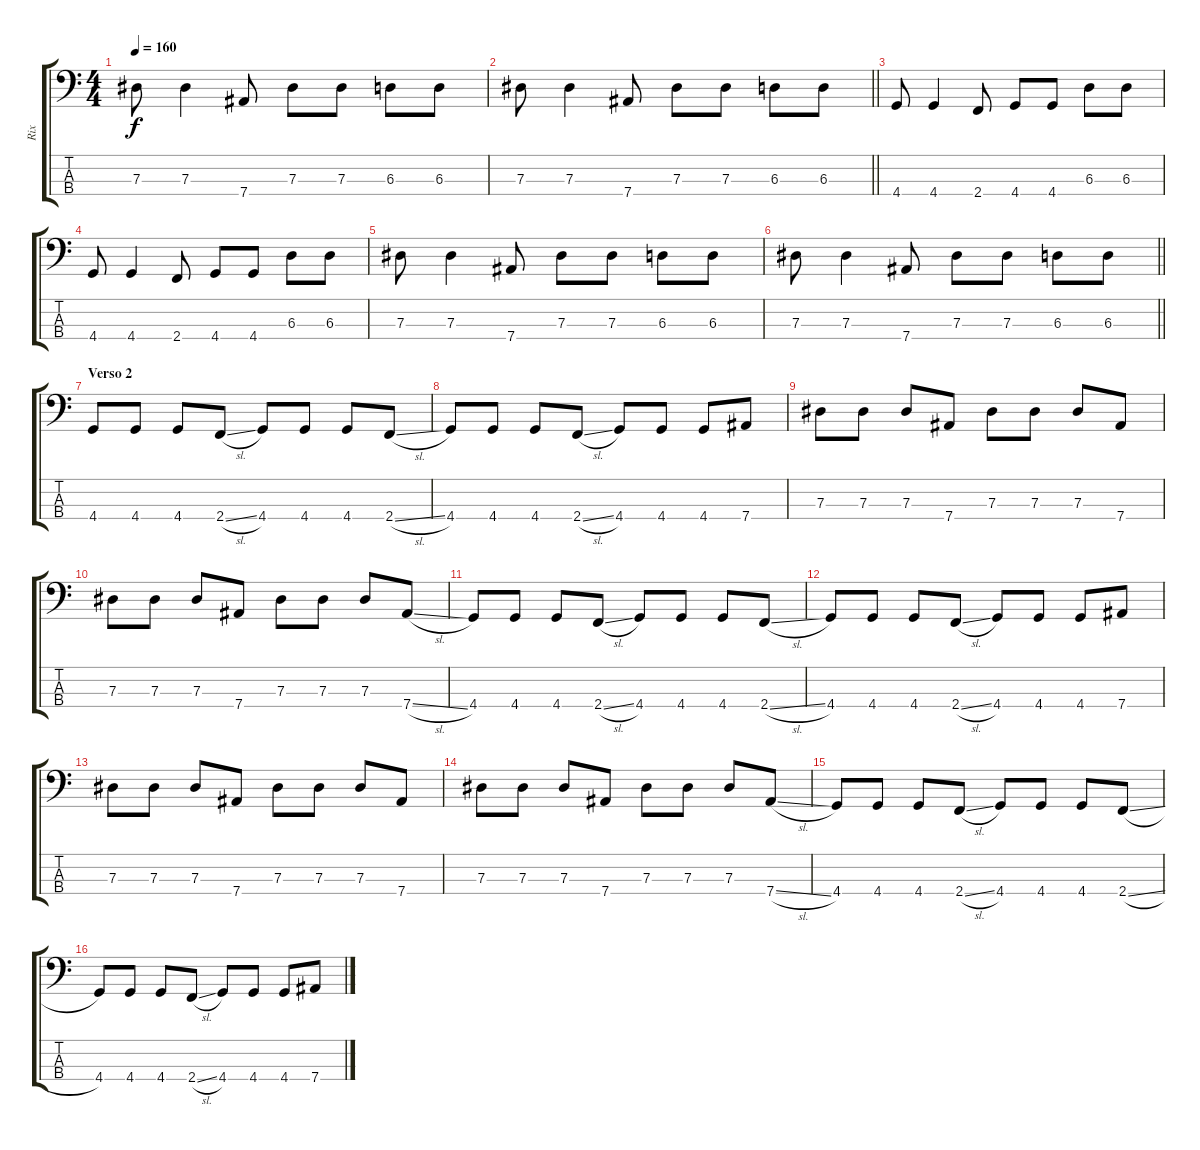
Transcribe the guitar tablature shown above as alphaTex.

\track ("Rix" "Rix") {instrument electricbasspick}
\staff {score tabs}
\tuning (Gb2 Db2 Ab1 Eb1) {hide}
\ts (4 4)
\tempo 160
\clef f4
\ks c
7.3.8{dy f} 7.3.4 7.4.8 7.3.8 7.3.8 6.3.8 6.3.8 |
\barLineRight lightlight
7.3.8 7.3.4 7.4.8 7.3.8 7.3.8 6.3.8 6.3.8 |
4.4.8 4.4.4 2.4.8 4.4.8 4.4.8 6.3.8 6.3.8 |
4.4.8 4.4.4 2.4.8 4.4.8 4.4.8 6.3.8 6.3.8 |
7.3.8 7.3.4 7.4.8 7.3.8 7.3.8 6.3.8 6.3.8 |
\barLineRight lightlight
7.3.8 7.3.4 7.4.8 7.3.8 7.3.8 6.3.8 6.3.8 |
\section ("" "Verso 2")
4.4.8 4.4.8 4.4.8 2.4{sl}.8 4.4.8 4.4.8 4.4.8 2.4{sl}.8 |
4.4.8 4.4.8 4.4.8 2.4{sl}.8 4.4.8 4.4.8 4.4.8 7.4.8 |
7.3.8 7.3.8 7.3.8 7.4.8 7.3.8 7.3.8 7.3.8 7.4.8 |
7.3.8 7.3.8 7.3.8 7.4.8 7.3.8 7.3.8 7.3.8 7.4{sl}.8 |
4.4.8 4.4.8 4.4.8 2.4{sl}.8 4.4.8 4.4.8 4.4.8 2.4{sl}.8 |
4.4.8 4.4.8 4.4.8 2.4{sl}.8 4.4.8 4.4.8 4.4.8 7.4.8 |
7.3.8 7.3.8 7.3.8 7.4.8 7.3.8 7.3.8 7.3.8 7.4.8 |
7.3.8 7.3.8 7.3.8 7.4.8 7.3.8 7.3.8 7.3.8 7.4{sl}.8 |
4.4.8 4.4.8 4.4.8 2.4{sl}.8 4.4.8 4.4.8 4.4.8 2.4{sl}.8 |
4.4.8 4.4.8 4.4.8 2.4{sl}.8 4.4.8 4.4.8 4.4.8 7.4.8
